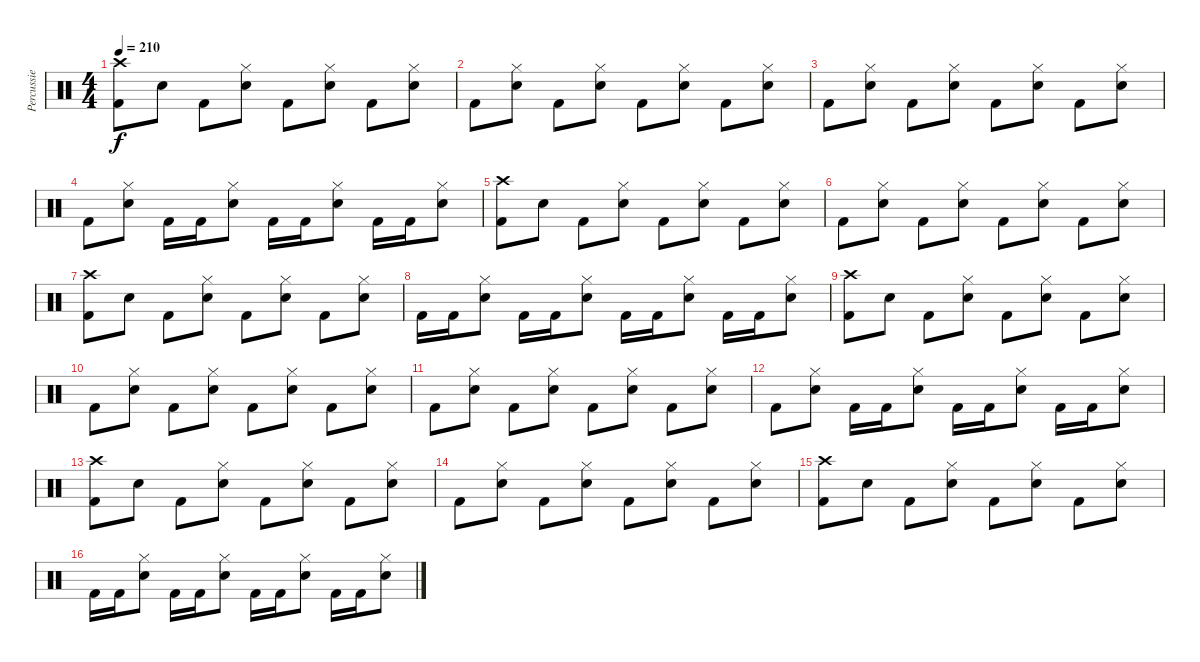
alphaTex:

\track ("Percussie" "Percussie") {instrument percussion}
\staff {score}
\articulation defaults
\ts (4 4)
\tempo 210
\clef neutral
\ks c
("Crash high (hit)" "Kick (hit) 2").8{dy f} "Electric Snare (hit)".8 "Kick (hit) 2".8 ("Hi-Hat (closed)" "Electric Snare (hit)").8 "Kick (hit) 2".8 ("Hi-Hat (closed)" "Electric Snare (hit)").8 "Kick (hit) 2".8 ("Hi-Hat (closed)" "Electric Snare (hit)").8 |
"Kick (hit) 2".8 ("Hi-Hat (closed)" "Electric Snare (hit)").8 "Kick (hit) 2".8 ("Hi-Hat (closed)" "Electric Snare (hit)").8 "Kick (hit) 2".8 ("Hi-Hat (closed)" "Electric Snare (hit)").8 "Kick (hit) 2".8 ("Hi-Hat (closed)" "Electric Snare (hit)").8 |
"Kick (hit) 2".8 ("Hi-Hat (closed)" "Electric Snare (hit)").8 "Kick (hit) 2".8 ("Hi-Hat (closed)" "Electric Snare (hit)").8 "Kick (hit) 2".8 ("Hi-Hat (closed)" "Electric Snare (hit)").8 "Kick (hit) 2".8 ("Hi-Hat (closed)" "Electric Snare (hit)").8 |
"Kick (hit) 2".8 ("Hi-Hat (closed)" "Electric Snare (hit)").8 "Kick (hit) 2".16 "Kick (hit) 2".16 ("Hi-Hat (closed)" "Electric Snare (hit)").8 "Kick (hit) 2".16 "Kick (hit) 2".16 ("Hi-Hat (closed)" "Electric Snare (hit)").8 "Kick (hit) 2".16 "Kick (hit) 2".16 ("Hi-Hat (closed)" "Electric Snare (hit)").8 |
("Crash high (hit)" "Kick (hit) 2").8 "Electric Snare (hit)".8 "Kick (hit) 2".8 ("Hi-Hat (closed)" "Electric Snare (hit)").8 "Kick (hit) 2".8 ("Hi-Hat (closed)" "Electric Snare (hit)").8 "Kick (hit) 2".8 ("Hi-Hat (closed)" "Electric Snare (hit)").8 |
"Kick (hit) 2".8 ("Hi-Hat (closed)" "Electric Snare (hit)").8 "Kick (hit) 2".8 ("Hi-Hat (closed)" "Electric Snare (hit)").8 "Kick (hit) 2".8 ("Hi-Hat (closed)" "Electric Snare (hit)").8 "Kick (hit) 2".8 ("Hi-Hat (closed)" "Electric Snare (hit)").8 |
("Crash high (hit)" "Kick (hit) 2").8 "Electric Snare (hit)".8 "Kick (hit) 2".8 ("Hi-Hat (closed)" "Electric Snare (hit)").8 "Kick (hit) 2".8 ("Hi-Hat (closed)" "Electric Snare (hit)").8 "Kick (hit) 2".8 ("Hi-Hat (closed)" "Electric Snare (hit)").8 |
"Kick (hit) 2".16 "Kick (hit) 2".16 ("Hi-Hat (closed)" "Electric Snare (hit)").8 "Kick (hit) 2".16 "Kick (hit) 2".16 ("Hi-Hat (closed)" "Electric Snare (hit)").8 "Kick (hit) 2".16 "Kick (hit) 2".16 ("Hi-Hat (closed)" "Electric Snare (hit)").8 "Kick (hit) 2".16 "Kick (hit) 2".16 ("Hi-Hat (closed)" "Electric Snare (hit)").8 |
("Crash high (hit)" "Kick (hit) 2").8 "Electric Snare (hit)".8 "Kick (hit) 2".8 ("Hi-Hat (closed)" "Electric Snare (hit)").8 "Kick (hit) 2".8 ("Hi-Hat (closed)" "Electric Snare (hit)").8 "Kick (hit) 2".8 ("Hi-Hat (closed)" "Electric Snare (hit)").8 |
"Kick (hit) 2".8 ("Hi-Hat (closed)" "Electric Snare (hit)").8 "Kick (hit) 2".8 ("Hi-Hat (closed)" "Electric Snare (hit)").8 "Kick (hit) 2".8 ("Hi-Hat (closed)" "Electric Snare (hit)").8 "Kick (hit) 2".8 ("Hi-Hat (closed)" "Electric Snare (hit)").8 |
"Kick (hit) 2".8 ("Hi-Hat (closed)" "Electric Snare (hit)").8 "Kick (hit) 2".8 ("Hi-Hat (closed)" "Electric Snare (hit)").8 "Kick (hit) 2".8 ("Hi-Hat (closed)" "Electric Snare (hit)").8 "Kick (hit) 2".8 ("Hi-Hat (closed)" "Electric Snare (hit)").8 |
"Kick (hit) 2".8 ("Hi-Hat (closed)" "Electric Snare (hit)").8 "Kick (hit) 2".16 "Kick (hit) 2".16 ("Hi-Hat (closed)" "Electric Snare (hit)").8 "Kick (hit) 2".16 "Kick (hit) 2".16 ("Hi-Hat (closed)" "Electric Snare (hit)").8 "Kick (hit) 2".16 "Kick (hit) 2".16 ("Hi-Hat (closed)" "Electric Snare (hit)").8 |
("Crash high (hit)" "Kick (hit) 2").8 "Electric Snare (hit)".8 "Kick (hit) 2".8 ("Hi-Hat (closed)" "Electric Snare (hit)").8 "Kick (hit) 2".8 ("Hi-Hat (closed)" "Electric Snare (hit)").8 "Kick (hit) 2".8 ("Hi-Hat (closed)" "Electric Snare (hit)").8 |
"Kick (hit) 2".8 ("Hi-Hat (closed)" "Electric Snare (hit)").8 "Kick (hit) 2".8 ("Hi-Hat (closed)" "Electric Snare (hit)").8 "Kick (hit) 2".8 ("Hi-Hat (closed)" "Electric Snare (hit)").8 "Kick (hit) 2".8 ("Hi-Hat (closed)" "Electric Snare (hit)").8 |
("Crash high (hit)" "Kick (hit) 2").8 "Electric Snare (hit)".8 "Kick (hit) 2".8 ("Hi-Hat (closed)" "Electric Snare (hit)").8 "Kick (hit) 2".8 ("Hi-Hat (closed)" "Electric Snare (hit)").8 "Kick (hit) 2".8 ("Hi-Hat (closed)" "Electric Snare (hit)").8 |
"Kick (hit) 2".16 "Kick (hit) 2".16 ("Hi-Hat (closed)" "Electric Snare (hit)").8 "Kick (hit) 2".16 "Kick (hit) 2".16 ("Hi-Hat (closed)" "Electric Snare (hit)").8 "Kick (hit) 2".16 "Kick (hit) 2".16 ("Hi-Hat (closed)" "Electric Snare (hit)").8 "Kick (hit) 2".16 "Kick (hit) 2".16 ("Hi-Hat (closed)" "Electric Snare (hit)").8
